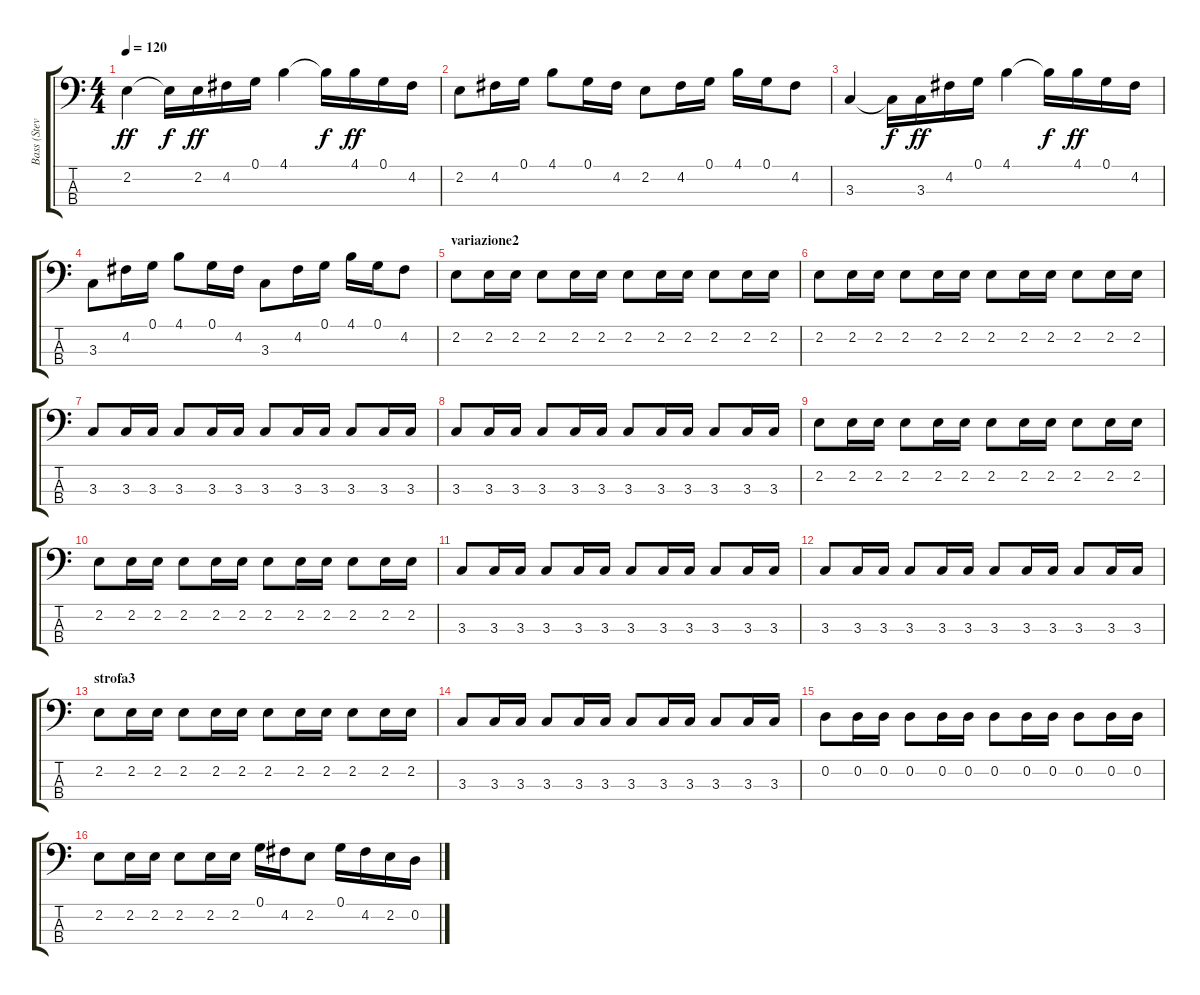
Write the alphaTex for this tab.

\track ("Bass (Steve)" "Bass (Stev") {instrument electricbassfinger}
\staff {score tabs}
\tuning (G2 D2 A1 E1) {hide}
\ts (4 4)
\tempo 120
\clef f4
\ks c
2.2.4{dy ff} 2.2{t}.16{dy f} 2.2.16{dy ff} 4.2.16 0.1.16 4.1.4 4.1{t}.16{dy f} 4.1.16{dy ff} 0.1.16 4.2.16 |
2.2.8 4.2.16 0.1.16 4.1.8 0.1.16 4.2.16 2.2.8 4.2.16 0.1.16 4.1.16 0.1.16 4.2.8 |
3.3.4 3.3{t}.16{dy f} 3.3.16{dy ff} 4.2.16 0.1.16 4.1.4 4.1{t}.16{dy f} 4.1.16{dy ff} 0.1.16 4.2.16 |
3.3.8 4.2.16 0.1.16 4.1.8 0.1.16 4.2.16 3.3.8 4.2.16 0.1.16 4.1.16 0.1.16 4.2.8 |
\section ("" "variazione2")
2.2.8 2.2.16 2.2.16 2.2.8 2.2.16 2.2.16 2.2.8 2.2.16 2.2.16 2.2.8 2.2.16 2.2.16 |
2.2.8 2.2.16 2.2.16 2.2.8 2.2.16 2.2.16 2.2.8 2.2.16 2.2.16 2.2.8 2.2.16 2.2.16 |
3.3.8 3.3.16 3.3.16 3.3.8 3.3.16 3.3.16 3.3.8 3.3.16 3.3.16 3.3.8 3.3.16 3.3.16 |
3.3.8 3.3.16 3.3.16 3.3.8 3.3.16 3.3.16 3.3.8 3.3.16 3.3.16 3.3.8 3.3.16 3.3.16 |
2.2.8 2.2.16 2.2.16 2.2.8 2.2.16 2.2.16 2.2.8 2.2.16 2.2.16 2.2.8 2.2.16 2.2.16 |
2.2.8 2.2.16 2.2.16 2.2.8 2.2.16 2.2.16 2.2.8 2.2.16 2.2.16 2.2.8 2.2.16 2.2.16 |
3.3.8 3.3.16 3.3.16 3.3.8 3.3.16 3.3.16 3.3.8 3.3.16 3.3.16 3.3.8 3.3.16 3.3.16 |
3.3.8 3.3.16 3.3.16 3.3.8 3.3.16 3.3.16 3.3.8 3.3.16 3.3.16 3.3.8 3.3.16 3.3.16 |
\section ("" "strofa3")
2.2.8 2.2.16 2.2.16 2.2.8 2.2.16 2.2.16 2.2.8 2.2.16 2.2.16 2.2.8 2.2.16 2.2.16 |
3.3.8 3.3.16 3.3.16 3.3.8 3.3.16 3.3.16 3.3.8 3.3.16 3.3.16 3.3.8 3.3.16 3.3.16 |
0.2.8 0.2.16 0.2.16 0.2.8 0.2.16 0.2.16 0.2.8 0.2.16 0.2.16 0.2.8 0.2.16 0.2.16 |
2.2.8 2.2.16 2.2.16 2.2.8 2.2.16 2.2.16 0.1.16 4.2.16 2.2.8 0.1.16 4.2.16 2.2.16 0.2.16
